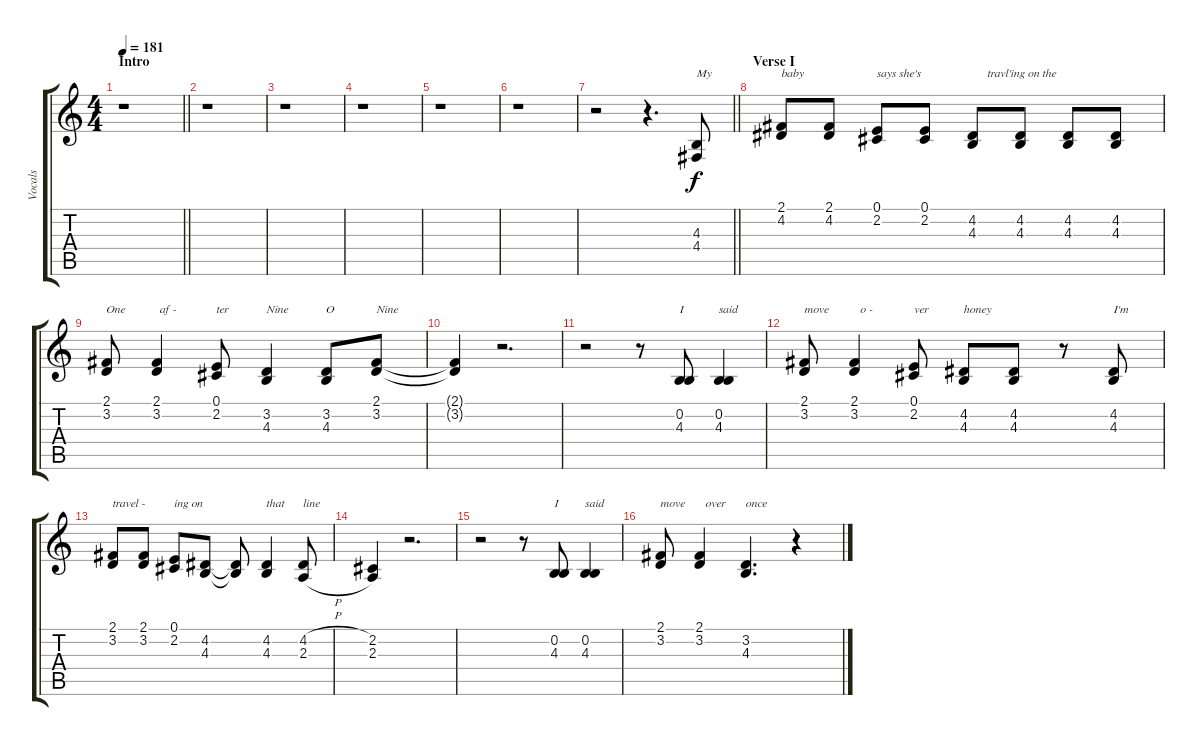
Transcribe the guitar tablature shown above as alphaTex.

\track ("Vocals" "Vocals") {instrument tenorsax}
\staff {score tabs}
\tuning (E4 B3 G3 D3 A2 E2) {hide}
\ts (4 4)
\section ("" "Intro")
\tempo 181
\clef g2
\barLineRight lightlight
\ks c
r.1{dy f instrument tenorsax} |
r.1 |
r.1 |
r.1 |
r.1 |
r.1 |
\barLineRight lightlight
r.2 r.4{d} (4.3 4.4).8{txt "My"} |
\section ("" "Verse I")
(2.1 4.2).8{txt "baby"} (2.1 4.2).8 (0.1 2.2).8{txt "says she's"} (0.1 2.2).8 (4.2 4.3).8{txt "     travl'ing on the"} (4.2 4.3).8 (4.2 4.3).8 (4.2 4.3).8 |
(2.1 3.2).8{txt "One"} (2.1 3.2).4{txt " af -"} (0.1 2.2).8{txt "ter"} (3.2 4.3).4{txt "Nine"} (3.2 4.3).8{txt "O"} (2.1 3.2).8{txt "Nine"} |
(2.1{t} 3.2{t}).4 r.2{d} |
r.2 r.8 (0.2 4.3).8{txt "I"} (0.2 4.3).4{txt "said"} |
(2.1 3.2).8{txt "move"} (2.1 3.2).4{txt "  o -"} (0.1 2.2).8{txt "ver"} (4.2 4.3).8{txt "honey"} (4.2 4.3).8 r.8 (4.2 4.3).8{txt "I'm"} |
(2.1 3.2).8{txt "travel -"} (2.1 3.2).8 (0.1 2.2).8{txt "ing on"} (4.2 4.3).8 (4.2{t} 4.3{t}).8 (4.2 4.3).4{txt "that"} (4.2{h} 2.3{h}).8{txt "line"} |
(2.2 2.3).4 r.2{d} |
r.2 r.8 (0.2 4.3).8{txt "I"} (0.2 4.3).4{txt "said"} |
(2.1 3.2).8{txt "move"} (2.1 3.2).4{txt "  over"} (3.2 4.3).4{d txt "once"} r.4
